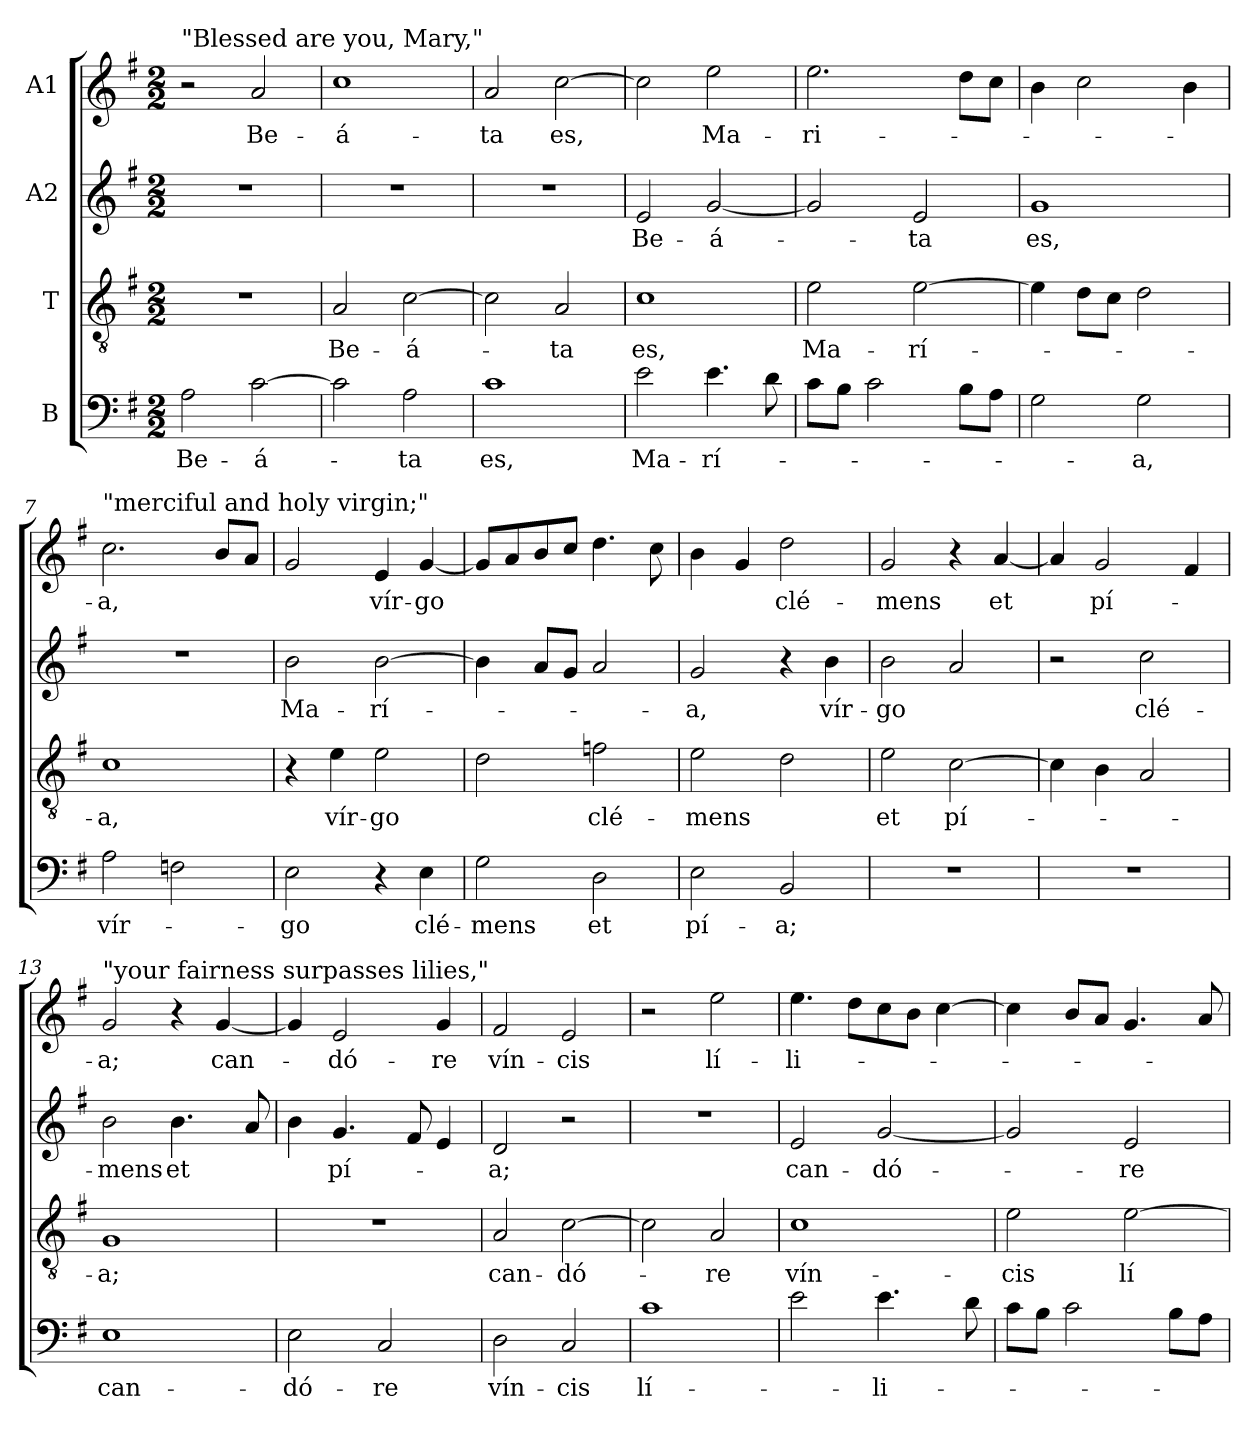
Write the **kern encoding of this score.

**kern	**text	**kern	**text	**kern	**text	**kern	**text
*part4	*part4	*part3	*part3	*part2	*part2	*part1	*part1
*staff4	*staff4	*staff3	*staff3	*staff2	*staff2	*staff1	*staff1
*I"B	*	*I"T	*	*I"A2	*	*I"A1	*
*clefF4	*	*clefGv2	*	*clefG2	*	*clefG2	*
*k[f#]	*	*k[f#]	*	*k[f#]	*	*k[f#]	*
*G:	*	*G:	*	*G:	*	*G:	*
*M2/2	*	*M2/2	*	*M2/2	*	*M2/2	*
=1	=1	=1	=1	=1	=1	=1	=1
!	!	!	!	!	!	!LO:TX:a:t="Blessed are you, Mary,"	!
!	!LO:LY:b	!	!	!	!	!	!
2A\	Be-	1r	.	1r	.	2r	.
!	!LO:LY:b	!	!	!	!	!	!LO:LY:b
[2c\	-á-	.	.	.	.	2a/	Be-
=2	=2	=2	=2	=2	=2	=2	=2
!	!	!	!LO:LY:b	!	!	!	!LO:LY:b
2c\]	.	2A/	Be-	1r	.	1cc	-á-
!	!LO:LY:b	!	!LO:LY:b	!	!	!	!
2A\	-ta	[2c\	-á-	.	.	.	.
=3	=3	=3	=3	=3	=3	=3	=3
!	!LO:LY:b	!	!	!	!	!	!LO:LY:b
1c	es,	2c\]	.	1r	.	2a/	-ta
!	!	!	!LO:LY:b	!	!	!	!LO:LY:b
.	.	2A/	-ta	.	.	[2cc\	es,
=4	=4	=4	=4	=4	=4	=4	=4
!	!LO:LY:b	!	!LO:LY:b	!	!LO:LY:b	!	!
2e\	Ma-	1c	es,	2e/	Be-	2cc\]	.
!	!LO:LY:b	!	!	!	!LO:LY:b	!	!LO:LY:b
4.e\	-rí-	.	.	[2g/	-á-	2ee\	Ma-
8d\	.	.	.	.	.	.	.
=5	=5	=5	=5	=5	=5	=5	=5
!	!	!	!LO:LY:b	!	!	!	!LO:LY:b
8c\L	.	2e\	Ma-	2g/]	.	2.ee\	-ri-
8B\J	.	.	.	.	.	.	.
2c\	.	.	.	.	.	.	.
!	!	!	!LO:LY:b	!	!LO:LY:b	!	!
.	.	[2e\	-rí-	2e/	-ta	.	.
8B\L	.	.	.	.	.	8dd\L	.
8A\J	.	.	.	.	.	8cc\J	.
=6	=6	=6	=6	=6	=6	=6	=6
!	!	!	!	!	!LO:LY:b	!	!
2G\	.	4e\]	.	1g	es,	4b\	.
.	.	8d\L	.	.	.	2cc\	.
.	.	8c\J	.	.	.	.	.
!	!LO:LY:b	!	!	!	!	!	!
2G\	-a,	2d\	.	.	.	.	.
.	.	.	.	.	.	4b\	.
!!LO:LB:g=z
=7	=7	=7	=7	=7	=7	=7	=7
!	!	!	!	!	!	!LO:TX:a:t="merciful and holy virgin;"	!
!	!LO:LY:b	!	!LO:LY:b	!	!	!	!LO:LY:b
2A\	vír-	1c	-a,	1r	.	2.cc\	-a,
2Fni\	.	.	.	.	.	.	.
.	.	.	.	.	.	8b/L	.
.	.	.	.	.	.	8a/J	.
=8	=8	=8	=8	=8	=8	=8	=8
!	!LO:LY:b	!	!	!	!LO:LY:b	!	!
2E\	-go	4r	.	2b\	Ma-	2g/	.
!	!	!	!LO:LY:b	!	!	!	!
.	.	4e\	vír-	.	.	.	.
!	!	!	!LO:LY:b	!	!LO:LY:b	!	!LO:LY:b
4r	.	2e\	-go	[2b\	-rí-	4e/	vír-
!	!LO:LY:b	!	!	!	!	!	!LO:LY:b
4E\	clé-	.	.	.	.	[4g/	-go
=9	=9	=9	=9	=9	=9	=9	=9
!	!LO:LY:b	!	!	!	!	!	!
2G\	-mens	2d\	.	4b\]	.	8g/L]	.
.	.	.	.	.	.	8a/	.
.	.	.	.	8a/L	.	8b/	.
.	.	.	.	8g/J	.	8cc/J	.
!	!LO:LY:b	!	!LO:LY:b	!	!	!	!
2D\	et	2fn\	clé-	2a/	.	4.dd\	.
.	.	.	.	.	.	8cc\	.
=10	=10	=10	=10	=10	=10	=10	=10
!	!LO:LY:b	!	!LO:LY:b	!	!LO:LY:b	!	!
2E\	pí-	2e\	-mens	2g/	-a,	4b\	.
.	.	.	.	.	.	4g/	.
!	!LO:LY:b	!	!	!	!	!	!LO:LY:b
2BB/	-a;	2d\	.	4r	.	2dd\	clé-
!	!	!	!	!	!LO:LY:b	!	!
.	.	.	.	4b\	vír-	.	.
=11	=11	=11	=11	=11	=11	=11	=11
!	!	!	!LO:LY:b	!	!LO:LY:b	!	!LO:LY:b
1r	.	2e\	et	2b\	-go	2g/	-mens
!	!	!	!LO:LY:b	!	!	!	!
.	.	[2c\	pí-	2a/	.	4r	.
!	!	!	!	!	!	!	!LO:LY:b
.	.	.	.	.	.	[4a/	et
=12	=12	=12	=12	=12	=12	=12	=12
1r	.	4c\]	.	2r	.	4a/]	.
!	!	!	!	!	!	!	!LO:LY:b
.	.	4B\	.	.	.	2g/	pí-
!	!	!	!	!	!LO:LY:b	!	!
.	.	2A/	.	2cc\	clé-	.	.
.	.	.	.	.	.	4f#/	.
!!LO:PB:g=z
=13	=13	=13	=13	=13	=13	=13	=13
!	!	!	!	!	!	!LO:TX:a:t="your fairness surpasses lilies,"	!
!	!LO:LY:b	!	!LO:LY:b	!	!LO:LY:b	!	!LO:LY:b
1E	can-	1G	-a;	2b\	-mens	2g/	-a;
!	!	!	!	!	!LO:LY:b	!	!
.	.	.	.	4.b\	et	4r	.
!	!	!	!	!	!	!	!LO:LY:b
.	.	.	.	.	.	[4g/	can-
.	.	.	.	8a/	.	.	.
=14	=14	=14	=14	=14	=14	=14	=14
!	!LO:LY:b	!	!	!	!	!	!
2E\	-dó-	1r	.	4b\	.	4g/]	.
!	!	!	!	!	!LO:LY:b	!	!LO:LY:b
.	.	.	.	4.g/	pí-	2e/	-dó-
!	!LO:LY:b	!	!	!	!	!	!
2C/	-re	.	.	.	.	.	.
.	.	.	.	8f#/	.	.	.
!	!	!	!	!	!	!	!LO:LY:b
.	.	.	.	4e/	.	4g/	-re
=15	=15	=15	=15	=15	=15	=15	=15
!	!LO:LY:b	!	!LO:LY:b	!	!LO:LY:b	!	!LO:LY:b
2D\	vín-	2A/	can-	2d/	-a;	2f#/	vín-
!	!LO:LY:b	!	!LO:LY:b	!	!	!	!LO:LY:b
2C/	-cis	[2c\	-dó-	2r	.	2e/	-cis
=16	=16	=16	=16	=16	=16	=16	=16
!	!LO:LY:b	!	!	!	!	!	!
1c	lí-	2c\]	.	1r	.	2r	.
!	!	!	!LO:LY:b	!	!	!	!LO:LY:b
.	.	2A/	-re	.	.	2ee\	lí-
=17	=17	=17	=17	=17	=17	=17	=17
!	!	!	!LO:LY:b	!	!LO:LY:b	!	!LO:LY:b
2e\	.	1c	vín-	2e/	can-	4.ee\	-li-
.	.	.	.	.	.	8dd\L	.
!	!LO:LY:b	!	!	!	!LO:LY:b	!	!
4.e\	-li-	.	.	[2g/	-dó-	8cc\	.
.	.	.	.	.	.	8b\J	.
.	.	.	.	.	.	[4cc\	.
8d\	.	.	.	.	.	.	.
=18	=18	=18	=18	=18	=18	=18	=18
!	!	!	!LO:LY:b	!	!	!	!
8c\L	.	2e\	-cis	2g/]	.	4cc\]	.
8B\J	.	.	.	.	.	.	.
2c\	.	.	.	.	.	8b/L	.
.	.	.	.	.	.	8a/J	.
!	!	!	!LO:LY:b	!	!LO:LY:b	!	!
.	.	[2e\	lí-	2e/	-re	4.g/	.
8B\L	.	.	.	.	.	.	.
8A\J	.	.	.	.	.	8a/	.
=	=	=	=	=	=	=	=
*-	*-	*-	*-	*-	*-	*-	*-
